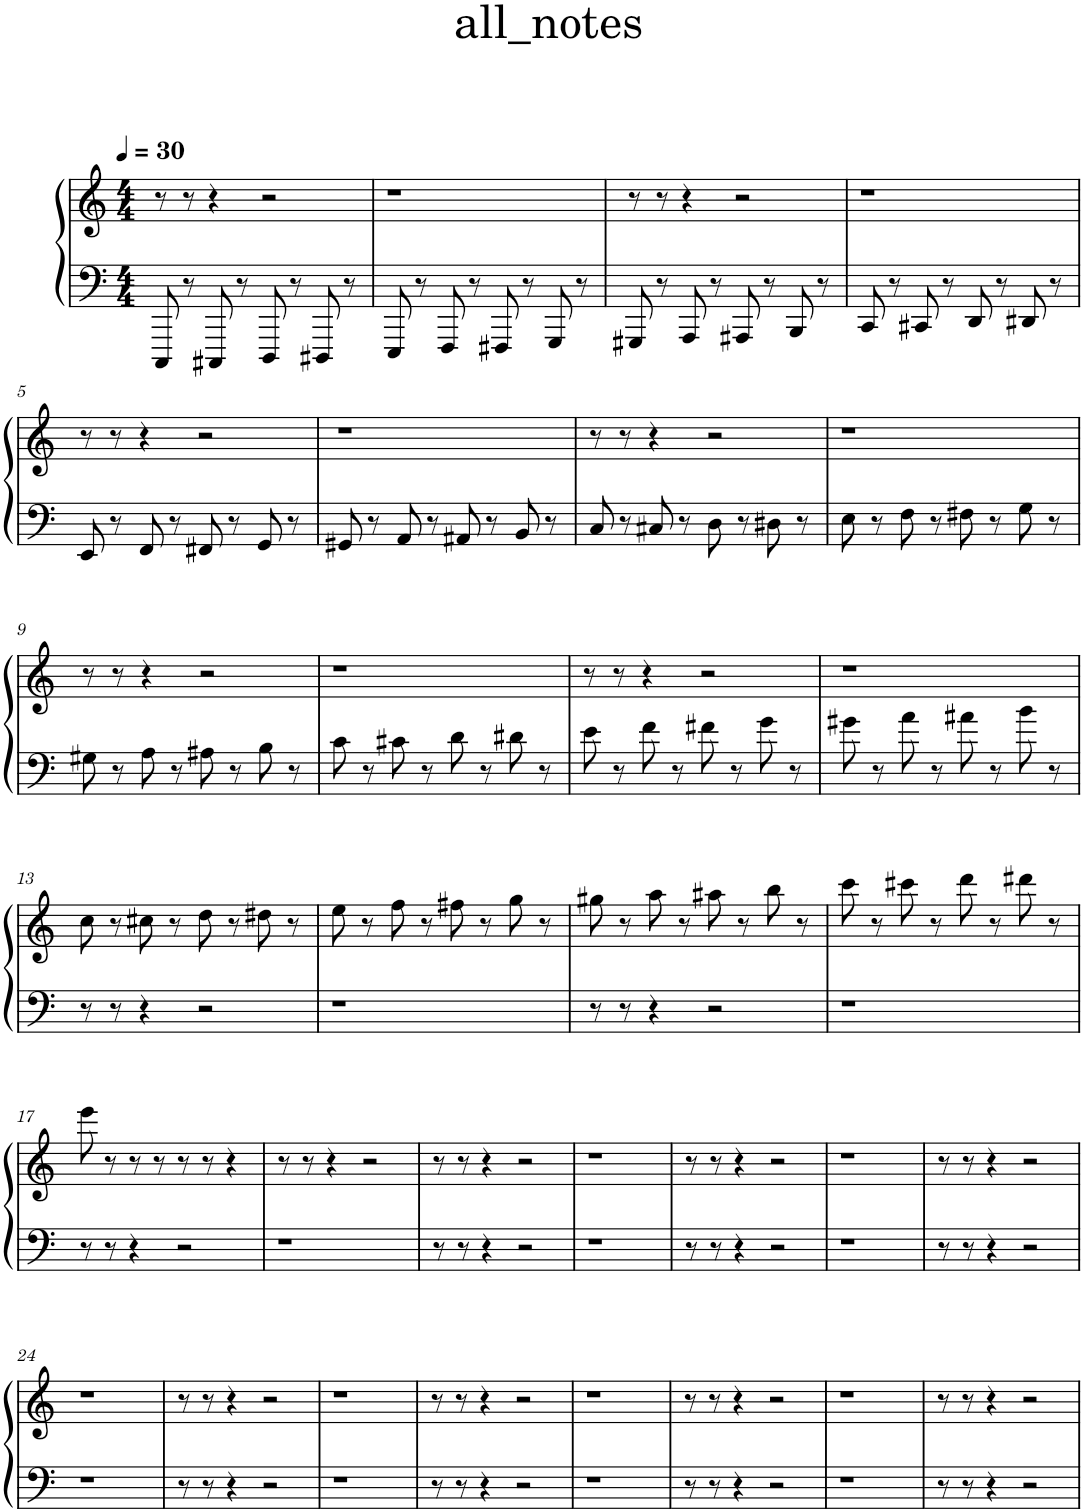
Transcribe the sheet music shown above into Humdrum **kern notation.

**kern	**kern
*part1	*part1
*staff2	*staff1
*I"Piano	*
*I'Pno.	*
*clefF4	*clefG2
*k[]	*k[]
*M4/4	*M4/4
*MM30	*MM30
=1	=1
8CCC/	8r
8r	8r
8CCC#X/	4r
8r	.
8DDD/	2r
8r	.
8DDD#X/	.
8r	.
=2	=2
8EEE/	1r
8r	.
8FFF/	.
8r	.
8FFF#X/	.
8r	.
8GGG/	.
8r	.
=3	=3
8GGG#X/	8r
8r	8r
8AAA/	4r
8r	.
8AAA#X/	2r
8r	.
8BBB/	.
8r	.
=4	=4
8CC/	1r
8r	.
8CC#X/	.
8r	.
8DD/	.
8r	.
8DD#X/	.
8r	.
!!LO:LB:g=z
=5	=5
8EE/	8r
8r	8r
8FF/	4r
8r	.
8FF#X/	2r
8r	.
8GG/	.
8r	.
=6	=6
8GG#X/	1r
8r	.
8AA/	.
8r	.
8AA#X/	.
8r	.
8BB/	.
8r	.
=7	=7
8C/	8r
8r	8r
8C#X/	4r
8r	.
8D\	2r
8r	.
8D#X\	.
8r	.
=8	=8
8E\	1r
8r	.
8F\	.
8r	.
8F#X\	.
8r	.
8G\	.
8r	.
!!LO:LB:g=z
=9	=9
8G#X\	8r
8r	8r
8A\	4r
8r	.
8A#X\	2r
8r	.
8B\	.
8r	.
=10	=10
8c\	1r
8r	.
8c#X\	.
8r	.
8d\	.
8r	.
8d#X\	.
8r	.
=11	=11
8e\	8r
8r	8r
8f\	4r
8r	.
8f#X\	2r
8r	.
8g\	.
8r	.
=12	=12
8g#X\	1r
8r	.
8a\	.
8r	.
8a#X\	.
8r	.
8b\	.
8r	.
!!LO:LB:g=z
=13	=13
8r	8cc\
8r	8r
4r	8cc#X\
.	8r
2r	8dd\
.	8r
.	8dd#X\
.	8r
=14	=14
1r	8ee\
.	8r
.	8ff\
.	8r
.	8ff#X\
.	8r
.	8gg\
.	8r
=15	=15
8r	8gg#X\
8r	8r
4r	8aa\
.	8r
2r	8aa#X\
.	8r
.	8bb\
.	8r
=16	=16
1r	8ccc\
.	8r
.	8ccc#X\
.	8r
.	8ddd\
.	8r
.	8ddd#X\
.	8r
!!LO:LB:g=z
=17	=17
8r	8eee\
8r	8r
4r	8r
.	8r
2r	8r
.	8r
.	4r
=18	=18
1r	8r
.	8r
.	4r
.	2r
=19	=19
8r	8r
8r	8r
4r	4r
2r	2r
=20	=20
1r	1r
=21	=21
8r	8r
8r	8r
4r	4r
2r	2r
=22	=22
1r	1r
=23	=23
8r	8r
8r	8r
4r	4r
2r	2r
!!LO:LB:g=z
=24	=24
1r	1r
=25	=25
8r	8r
8r	8r
4r	4r
2r	2r
=26	=26
1r	1r
=27	=27
8r	8r
8r	8r
4r	4r
2r	2r
=28	=28
1r	1r
=29	=29
8r	8r
8r	8r
4r	4r
2r	2r
=30	=30
1r	1r
=31	=31
8r	8r
8r	8r
4r	4r
2r	2r
=	=
*-	*-
